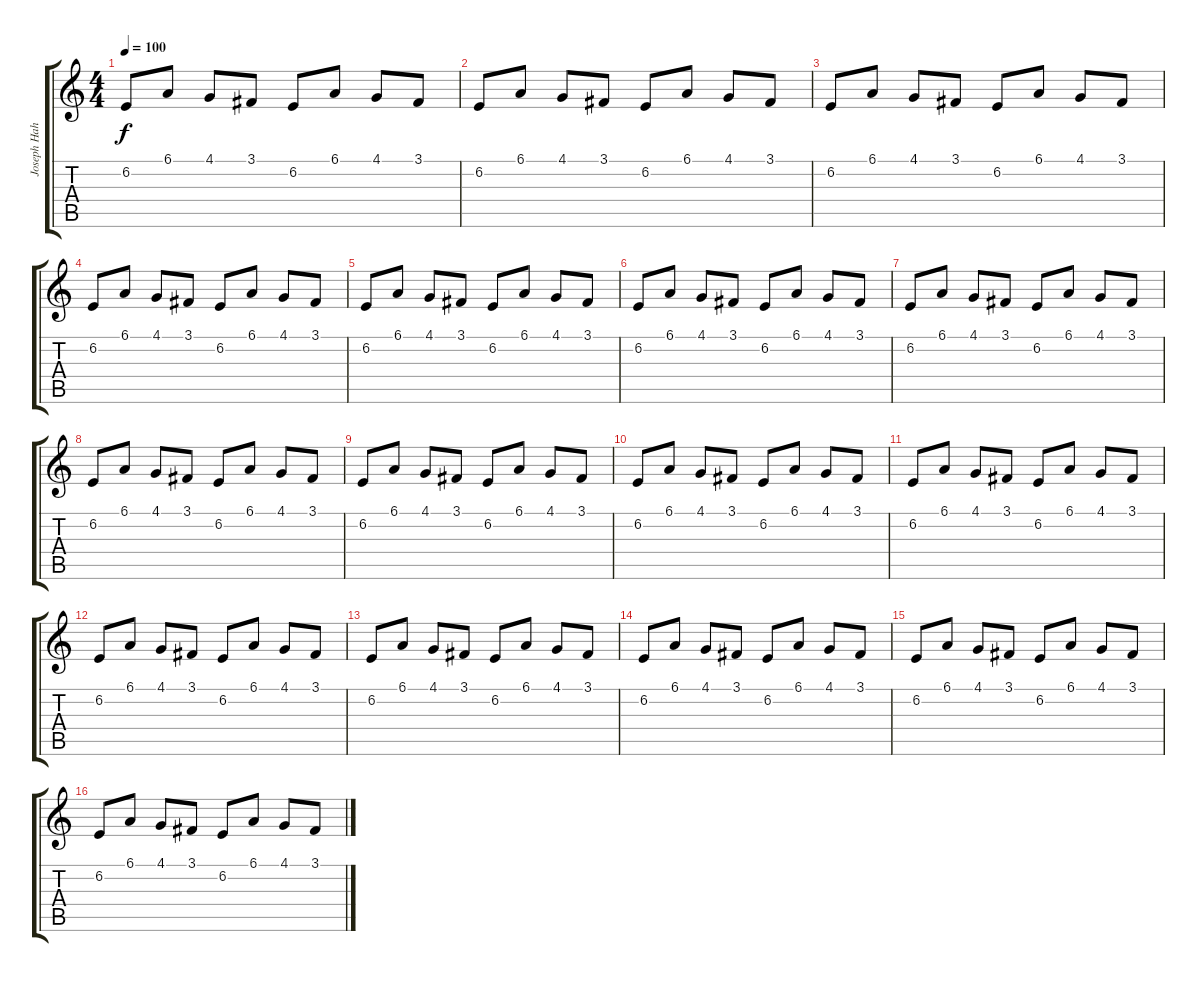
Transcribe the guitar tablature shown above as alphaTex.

\track ("Joseph Hahn (Sampler)" "Joseph Hah") {instrument fx4atmosphere}
\staff {score tabs}
\tuning (Eb4 Bb3 Gb3 Db3 Ab2 Db2) {hide}
\ts (4 4)
\tempo 100
\clef g2
\ks c
6.2.8{dy f} 6.1.8 4.1.8 3.1.8 6.2.8 6.1.8 4.1.8 3.1.8 |
6.2.8 6.1.8 4.1.8 3.1.8 6.2.8 6.1.8 4.1.8 3.1.8 |
6.2.8 6.1.8 4.1.8 3.1.8 6.2.8 6.1.8 4.1.8 3.1.8 |
6.2.8 6.1.8 4.1.8 3.1.8 6.2.8 6.1.8 4.1.8 3.1.8 |
6.2.8 6.1.8 4.1.8 3.1.8 6.2.8 6.1.8 4.1.8 3.1.8 |
6.2.8 6.1.8 4.1.8 3.1.8 6.2.8 6.1.8 4.1.8 3.1.8 |
6.2.8 6.1.8 4.1.8 3.1.8 6.2.8 6.1.8 4.1.8 3.1.8 |
6.2.8 6.1.8 4.1.8 3.1.8 6.2.8 6.1.8 4.1.8 3.1.8 |
6.2.8 6.1.8 4.1.8 3.1.8 6.2.8 6.1.8 4.1.8 3.1.8 |
6.2.8 6.1.8 4.1.8 3.1.8 6.2.8 6.1.8 4.1.8 3.1.8 |
6.2.8 6.1.8 4.1.8 3.1.8 6.2.8 6.1.8 4.1.8 3.1.8 |
6.2.8{volume 1} 6.1.8 4.1.8 3.1.8 6.2.8 6.1.8 4.1.8 3.1.8 |
6.2.8 6.1.8 4.1.8 3.1.8 6.2.8 6.1.8 4.1.8 3.1.8 |
6.2.8 6.1.8 4.1.8 3.1.8 6.2.8 6.1.8 4.1.8 3.1.8 |
6.2.8 6.1.8 4.1.8 3.1.8 6.2.8 6.1.8 4.1.8 3.1.8 |
6.2.8 6.1.8 4.1.8 3.1.8 6.2.8 6.1.8 4.1.8 3.1.8
